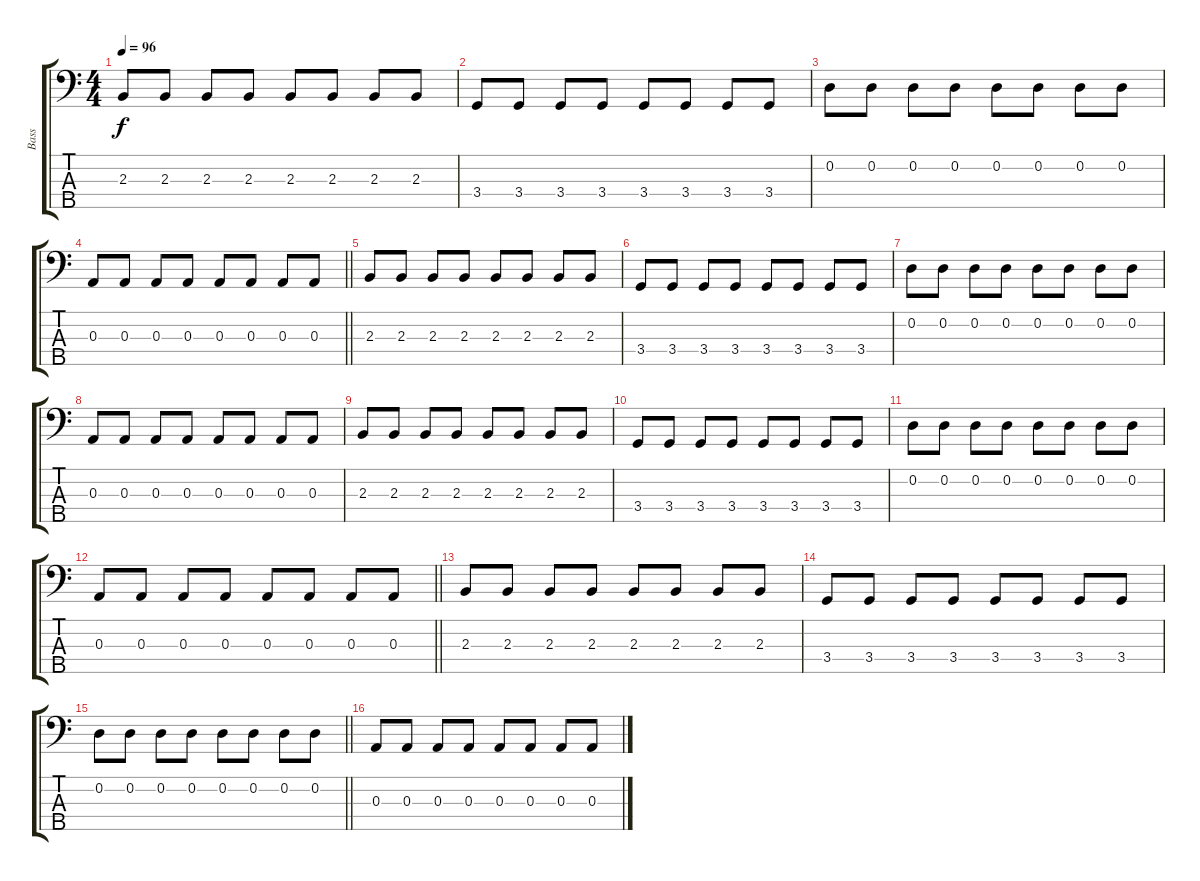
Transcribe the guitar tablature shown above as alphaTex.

\track ("Bass" "Bass") {instrument electricbasspick}
\staff {score tabs}
\tuning (G2 D2 A1 E1 B0) {hide}
\ts (4 4)
\tempo 96
\clef f4
\ks c
2.3.8{dy f} 2.3.8 2.3.8 2.3.8 2.3.8 2.3.8 2.3.8 2.3.8 |
3.4.8 3.4.8 3.4.8 3.4.8 3.4.8 3.4.8 3.4.8 3.4.8 |
0.2.8 0.2.8 0.2.8 0.2.8 0.2.8 0.2.8 0.2.8 0.2.8 |
\barLineRight lightlight
0.3.8 0.3.8 0.3.8 0.3.8 0.3.8 0.3.8 0.3.8 0.3.8 |
2.3.8 2.3.8 2.3.8 2.3.8 2.3.8 2.3.8 2.3.8 2.3.8 |
3.4.8 3.4.8 3.4.8 3.4.8 3.4.8 3.4.8 3.4.8 3.4.8 |
0.2.8 0.2.8 0.2.8 0.2.8 0.2.8 0.2.8 0.2.8 0.2.8 |
0.3.8 0.3.8 0.3.8 0.3.8 0.3.8 0.3.8 0.3.8 0.3.8 |
2.3.8 2.3.8 2.3.8 2.3.8 2.3.8 2.3.8 2.3.8 2.3.8 |
3.4.8 3.4.8 3.4.8 3.4.8 3.4.8 3.4.8 3.4.8 3.4.8 |
0.2.8 0.2.8 0.2.8 0.2.8 0.2.8 0.2.8 0.2.8 0.2.8 |
\barLineRight lightlight
0.3.8 0.3.8 0.3.8 0.3.8 0.3.8 0.3.8 0.3.8 0.3.8 |
2.3.8 2.3.8 2.3.8 2.3.8 2.3.8 2.3.8 2.3.8 2.3.8 |
3.4.8 3.4.8 3.4.8 3.4.8 3.4.8 3.4.8 3.4.8 3.4.8 |
\barLineRight lightlight
0.2.8 0.2.8 0.2.8 0.2.8 0.2.8 0.2.8 0.2.8 0.2.8 |
0.3.8 0.3.8 0.3.8 0.3.8 0.3.8 0.3.8 0.3.8 0.3.8
